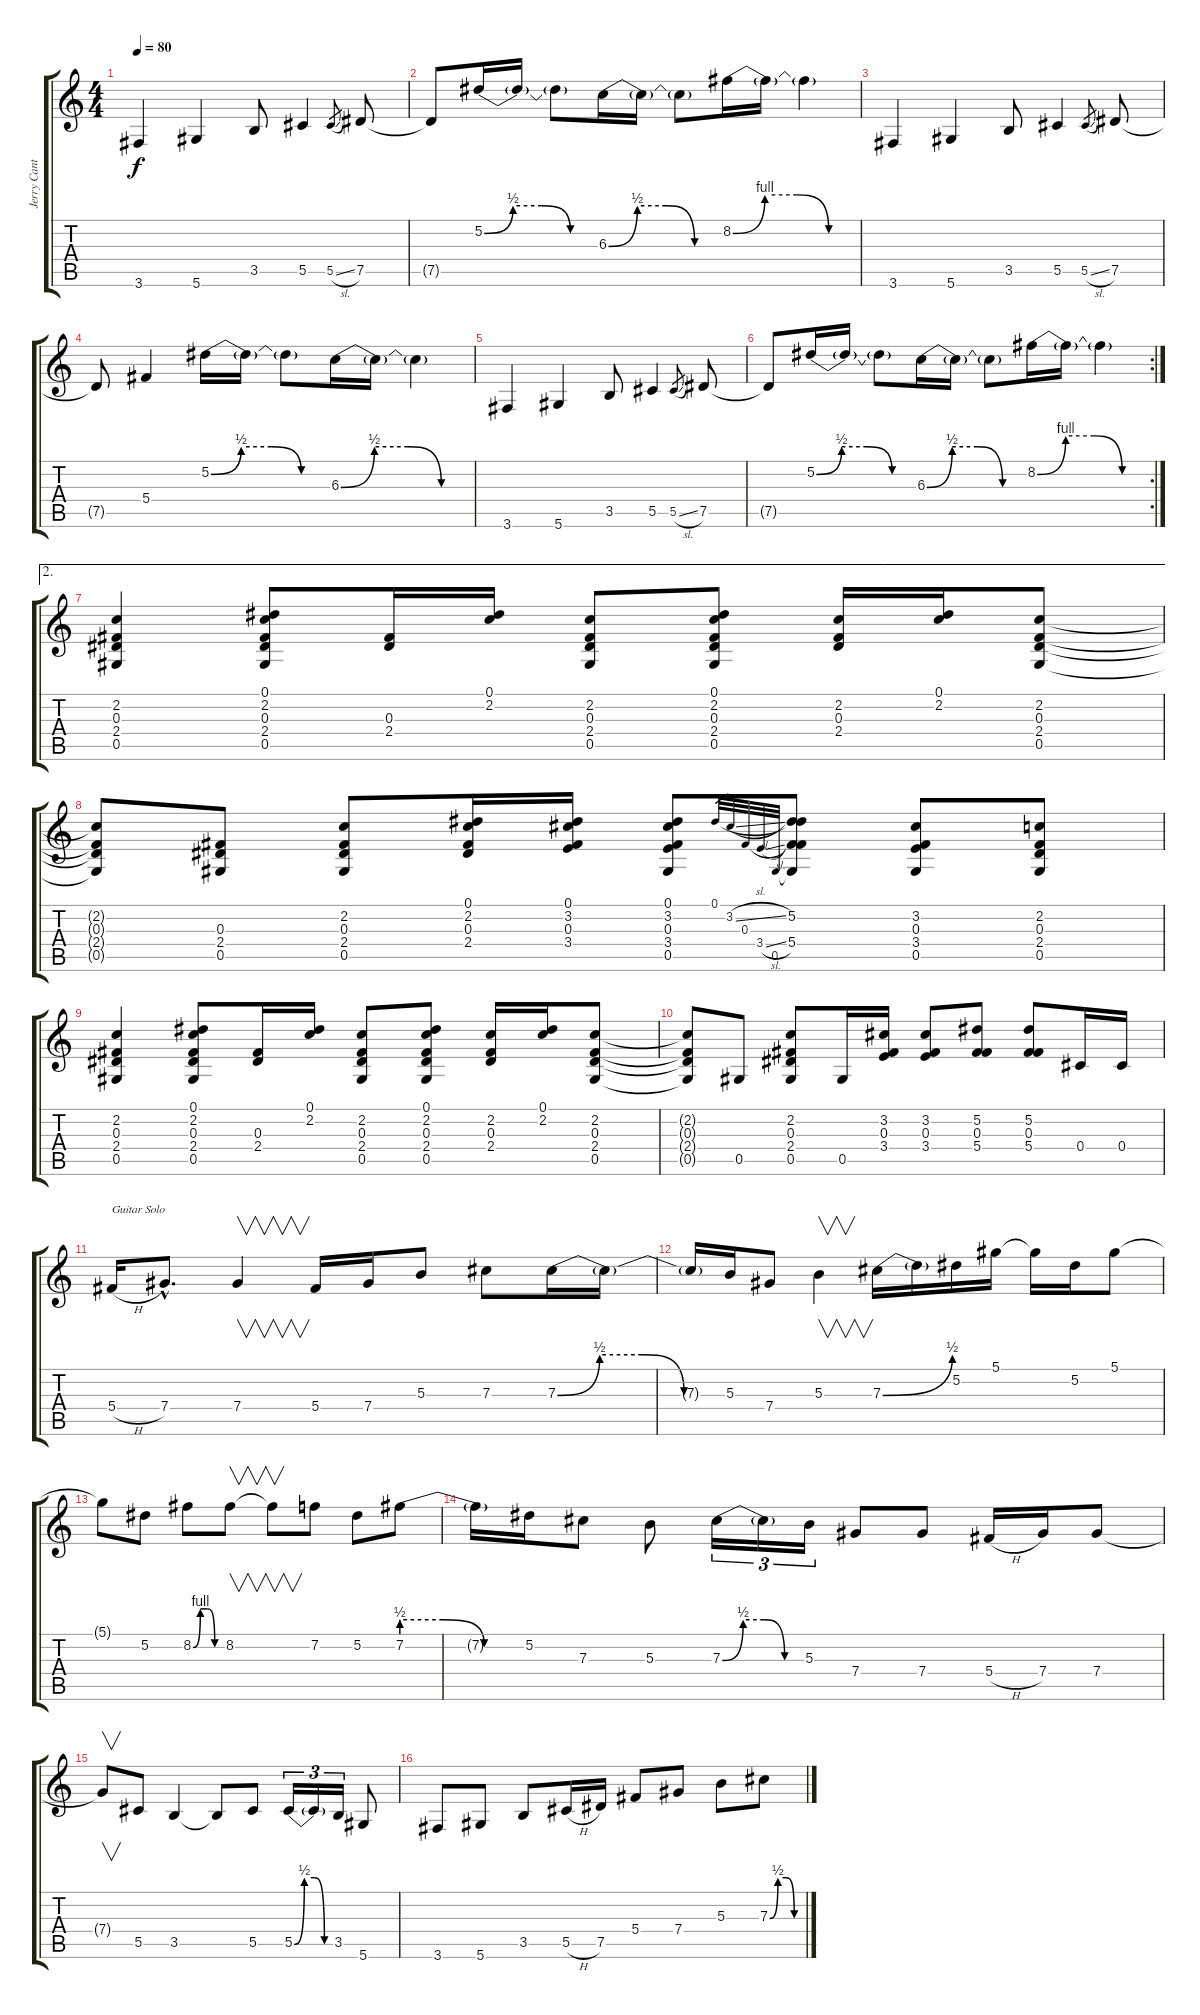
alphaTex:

\track ("Jerry Cantrell" "Jerry Cant") {instrument acousticguitarsteel}
\staff {score tabs}
\tuning (Eb4 Bb3 Gb3 Db3 Ab2 Eb2) {hide}
\ts (4 4)
\tempo 80
\clef g2
\ks c
3.6.4{dy f} 5.6.4 3.5.8 5.5.4 5.5{sl}.8{gr} 7.5.8 |
7.5{t}.8 5.2{be (custom 0 0 15 2 30 2 45 0 60 0)}.16 5.2{t}.16 5.2{t}.8 6.3{be (custom 0 0 15 2 30 2 45 0 60 0)}.16 6.3{t}.16 6.3{t}.8 8.2{be (custom 0 0 15 4 30 4 45 0 60 0)}.16 8.2{t}.16 8.2{t}.4 |
3.6.4 5.6.4 3.5.8 5.5.4 5.5{sl}.8{gr} 7.5.8 |
7.5{t}.8 5.4.4 5.2{be (custom 0 0 15 2 30 2 45 0 60 0)}.16 5.2{t}.16 5.2{t}.8 6.3{be (custom 0 0 15 2 30 2 45 0 60 0)}.16 6.3{t}.16 6.3{t}.4 |
3.6.4 5.6.4 3.5.8 5.5.4 5.5{sl}.8{gr} 7.5.8 |
\rc 2
7.5{t}.8 5.2{be (custom 0 0 15 2 30 2 45 0 60 0)}.16 5.2{t}.16 5.2{t}.8 6.3{be (custom 0 0 15 2 30 2 45 0 60 0)}.16 6.3{t}.16 6.3{t}.8 8.2{be (custom 0 0 15 4 30 4 45 0 60 0)}.16 8.2{t}.16 8.2{t}.4 |
\ae 2
(2.2 0.3 2.4 0.5).4 (0.1 2.2 0.3 2.4 0.5).8 (0.3 2.4).16 (0.1 2.2).16 (2.2 0.3 2.4 0.5).8 (0.1 2.2 0.3 2.4 0.5).8 (2.2 0.3 2.4).16 (0.1 2.2).16 (2.2 0.3 2.4 0.5).8 |
(2.2{t} 0.3{t} 2.4{t} 0.5{t}).8 (0.3 2.4 0.5).8 (2.2 0.3 2.4 0.5).8 (0.1 2.2 0.3 2.4).16 (0.1 3.2 0.3 3.4).16 (0.1 3.2 0.3 3.4 0.5).8 0.1.32{gr} 3.2{sl}.32{gr} 0.3.32{gr} 3.4{sl}.32{gr} 0.5.32{gr} (0.1{t} 5.2 0.3{t} 5.4 0.5{t}).8 (3.2 0.3 3.4 0.5).8 (2.2 0.3 2.4 0.5).8 |
(2.2 0.3 2.4 0.5).4 (0.1 2.2 0.3 2.4 0.5).8 (0.3 2.4).16 (0.1 2.2).16 (2.2 0.3 2.4 0.5).8 (0.1 2.2 0.3 2.4 0.5).8 (2.2 0.3 2.4).16 (0.1 2.2).16 (2.2 0.3 2.4 0.5).8 |
(2.2{t} 0.3{t} 2.4{t} 0.5{t}).8 0.5.8 (2.2 0.3 2.4 0.5).8 0.5.16 (3.2 0.3 3.4).16 (3.2 0.3 3.4).8 (5.2 0.3 5.4).8 (5.2 0.3 5.4).8 0.4.16 0.4.16 |
5.4{h}.16{txt "Guitar Solo"} 7.4{hac}.8{d} 7.4.4{v} 5.4.16 7.4.16 5.3.8 7.3.8 7.3{be (custom 0 0 15 2 30 2 45 0 60 0)}.16 7.3{t}.16 |
7.3{t}.16 5.3.16 7.4.8 5.3.4{v} 7.3{be (bend 0 0 60 2)}.16 7.3{t}.16 5.2.16 5.1.16 5.1{t}.16 5.2.16 5.1.8 |
5.1{t}.8 5.2.8 8.2{be (custom 0 0 15 4 30 4 45 0 60 0)}.8 8.2.8{v} 8.2{t}.8{v} 7.2.8 5.2.8 7.2{be (custom 0 2 20 2 40 0 60 0)}.8 |
7.2{t}.16 5.2.16 7.3.8 5.3.8 7.3{be (custom 0 0 15 2 30 2 45 0 60 0)}.16{tu (3 2)} 7.3{t}.16{tu (3 2)} 5.3.16{tu (3 2)} 7.4.8 7.4.8 5.4{h}.16 7.4.16 7.4.8 |
7.4{t}.8{v} 5.5.8 3.5.4 3.5{t}.8 5.5.8 5.5{be (custom 0 0 15 2 30 2 45 0 60 0)}.16{tu (3 2)} 5.5{t}.16{tu (3 2)} 3.5.16{tu (3 2)} 5.6.8 |
3.6.8 5.6.8 3.5.8 5.5{h}.16 7.5.16 5.4.8 7.4.8 5.3.8 7.3{be (custom 0 0 15 2 30 2 45 0 60 0)}.8
